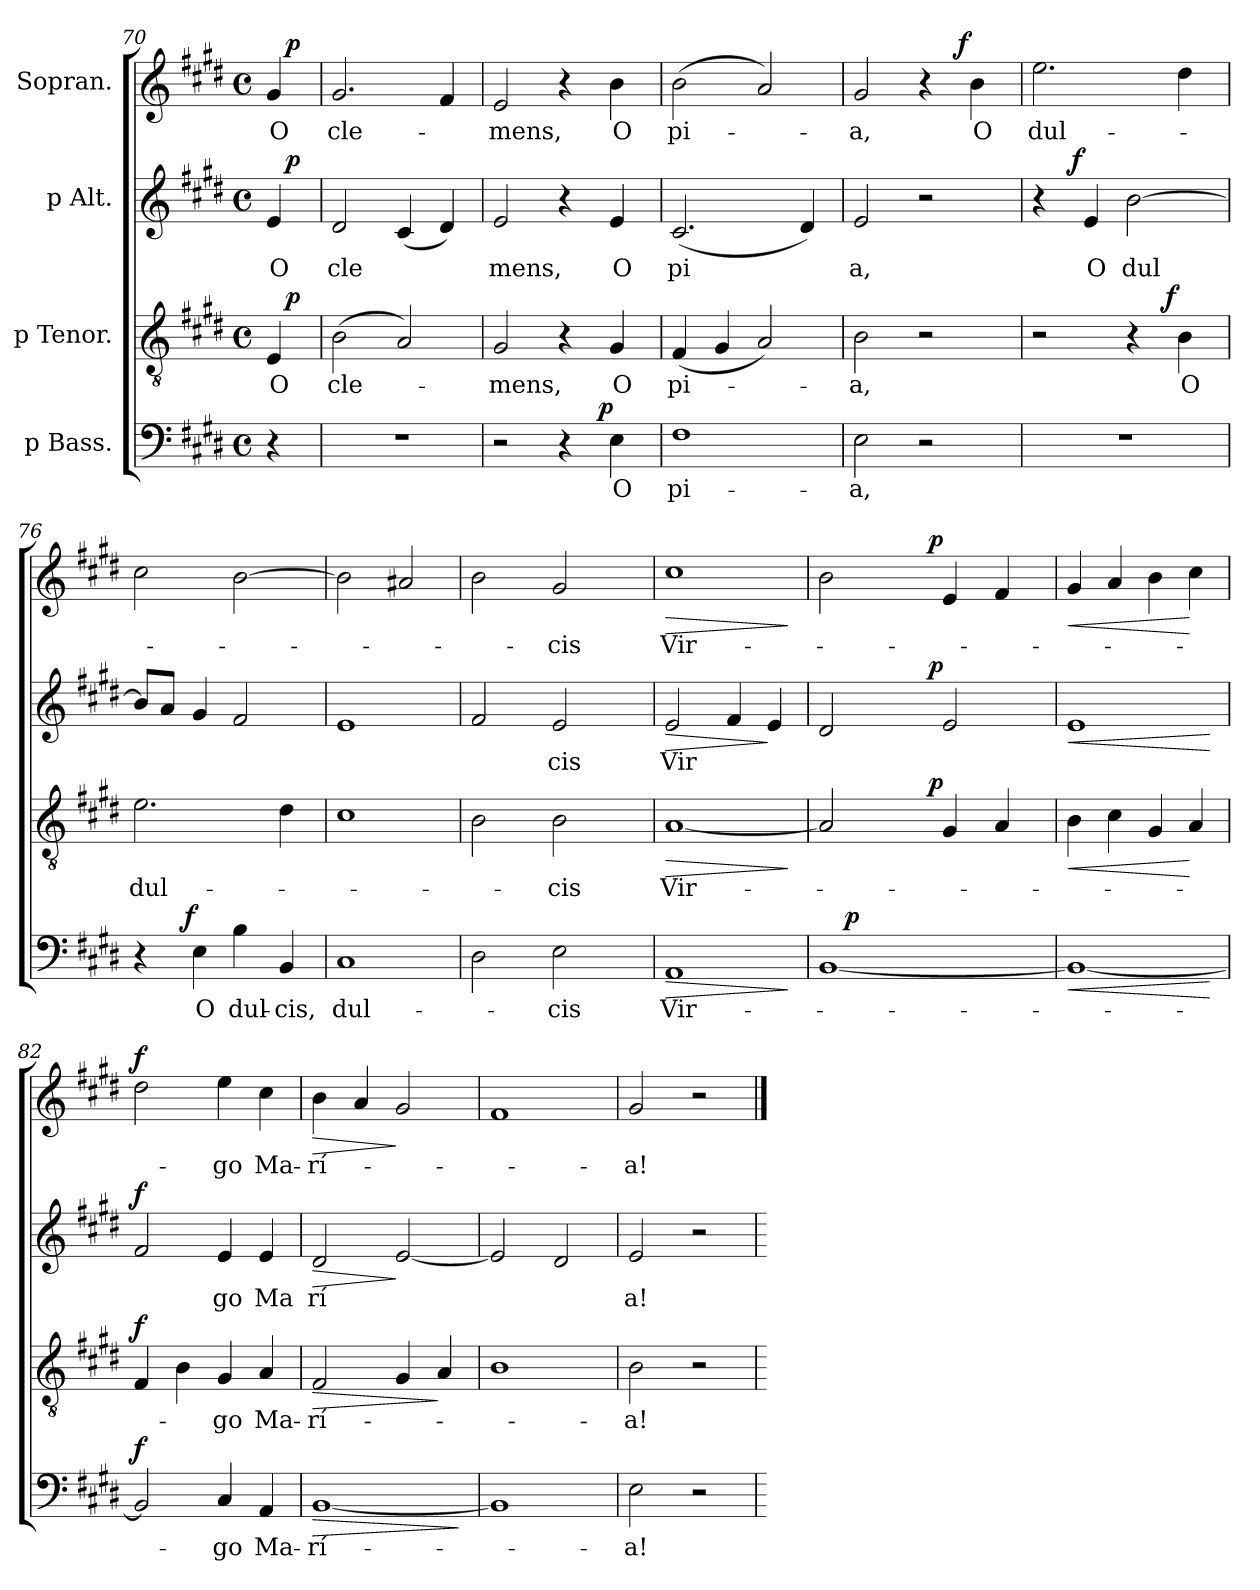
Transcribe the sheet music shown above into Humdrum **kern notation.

**kern	**text	**dynam	**kern	**text	**dynam	**kern	**text	**dynam	**kern	**text	**dynam
*part4	*part4	*part4	*part3	*part3	*part3	*part2	*part2	*part2	*part1	*part1	*part1
*staff4	*staff4	*staff4	*staff3	*staff3	*staff3	*staff2	*staff2	*staff2	*staff1	*staff1	*staff1
*I"p Bass.	*	*	*I"p Tenor.	*	*	*I"p Alt.	*	*	*I"Sopran.	*	*
*clefF4	*	*	*clefGv2	*	*	*clefG2	*	*	*clefG2	*	*
*k[f#c#g#d#]	*	*	*k[f#c#g#d#]	*	*	*k[f#c#g#d#]	*	*	*k[f#c#g#d#]	*	*
*E:	*	*	*E:	*	*	*E:	*	*	*E:	*	*
*M4/4	*	*	*M4/4	*	*	*M4/4	*	*	*M4/4	*	*
*met(c)	*	*	*met(c)	*	*	*met(c)	*	*	*met(c)	*	*
=70	=70	=70	=70	=70	=70	=70	=70	=70	=70	=70	=70
!	!	!	!	!LO:LY:b:cj	!	!	!LO:LY:b:cj	!	!	!LO:LY:b:cj	!
*	*	*	*^	*	*	*^	*	*	*^	*	*
4r	.	.	4E/	16ryy	O	.	4e/	16ryy	O	.	4g#/	16ryy	O	.
!	!	!	!	!	!	!LO:DY:a	!	!	!	!LO:DY:a	!	!	!	!LO:DY:a
.	.	.	.	8.ryy	.	p	.	8.ryy	.	p	.	8.ryy	.	p
=71	=71	=71	=71	=71	=71	=71	=71	=71	=71	=71	=71	=71	=71	=71
!	!	!	!	!	!LO:LY:b	!	!	!	!LO:LY:b	!	!	!	!LO:LY:b	!
*	*	*	*v	*v	*	*	*	*	*	*	*v	*v	*	*
*	*	*	*	*	*	*v	*v	*	*	*	*	*
1r	.	.	(>2B\	cle-	.	2d#/	cle	.	2.g#/	cle-	.
.	.	.	2A/)	.	.	(<4c#/	.	.	.	.	.
.	.	.	.	.	.	4d#/)	.	.	4f#/	.	.
=72	=72	=72	=72	=72	=72	=72	=72	=72	=72	=72	=72
!	!	!	!	!LO:LY:b:cj	!	!	!LO:LY:b:cj	!	!	!LO:LY:b:cj	!
*^	*	*	*	*	*	*	*	*	*	*	*
2r	2ryy	.	.	2G#/	-mens,	.	2e/	mens,	.	2e/	-mens,	.
4r	8..ryy	.	.	4r	.	.	4r	.	.	4r	.	.
!	!	!	!LO:DY:a	!	!	!	!	!	!	!	!	!
.	4ryy	.	p	.	.	.	.	.	.	.	.	.
!	!	!LO:LY:b:cj	!	!	!LO:LY:b:cj	!	!	!LO:LY:b:cj	!	!	!LO:LY:b:cj	!
4E\	.	O	.	4G#/	O	.	4e/	O	.	4b\	O	.
.	32ryy	.	.	.	.	.	.	.	.	.	.	.
=73	=73	=73	=73	=73	=73	=73	=73	=73	=73	=73	=73	=73
!	!	!LO:LY:b:cj	!	!	!LO:LY:b:cj	!	!	!LO:LY:b:cj	!	!	!LO:LY:b:cj	!
*v	*v	*	*	*	*	*	*	*	*	*	*	*
1F#	pi-	.	(<4F#/	pi-	.	(<2.c#/	pi	.	(>2b\	pi-	.
.	.	.	4G#/	.	.	.	.	.	.	.	.
.	.	.	2A/)	.	.	.	.	.	2a/)	.	.
.	.	.	.	.	.	4d#/)	.	.	.	.	.
=74	=74	=74	=74	=74	=74	=74	=74	=74	=74	=74	=74
!	!LO:LY:b:cj	!	!	!LO:LY:b:cj	!	!	!LO:LY:b:cj	!	!	!LO:LY:b:cj	!
*	*	*	*	*	*	*	*	*	*^	*	*
2E\	-a,	.	2B\	-a,	.	2e/	a,	.	2g#/	2ryy	-a,	.
2r	.	.	2r	.	.	2r	.	.	4r	8..ryy	.	.
!	!	!	!	!	!	!	!	!	!	!	!	!LO:DY:a
.	.	.	.	.	.	.	.	.	.	4ryy	.	f
!	!	!	!	!	!	!	!	!	!	!	!LO:LY:b:cj	!
.	.	.	.	.	.	.	.	.	4b\	.	O	.
.	.	.	.	.	.	.	.	.	.	32ryy	.	.
=75	=75	=75	=75	=75	=75	=75	=75	=75	=75	=75	=75	=75
!	!	!	!	!	!	!	!	!	!	!	!LO:LY:b	!
*	*	*	*^	*	*	*^	*	*	*v	*v	*	*
1r	.	.	2r	2ryy	.	.	4r	8..ryy	.	.	2.ee\	dul-	.
!	!	!	!	!	!	!	!	!	!	!LO:DY:a	!	!	!
.	.	.	.	.	.	.	.	2ryy	.	f	.	.	.
!	!	!	!	!	!	!	!	!	!LO:LY:b:cj	!	!	!	!
.	.	.	.	.	.	.	4e/	.	O	.	.	.	.
!	!	!	!	!	!	!	!	!	!LO:LY:b	!	!	!	!
.	.	.	4r	8..ryy	.	.	[>2b\	.	dul	.	.	.	.
!	!	!	!	!	!	!LO:DY:a	!	!	!	!	!	!	!
.	.	.	.	4ryy	.	f	.	4ryy	.	.	.	.	.
!	!	!	!	!	!LO:LY:b:cj	!	!	!	!	!	!	!	!
.	.	.	4B\	.	O	.	.	.	.	.	4dd#\	.	.
.	.	.	.	32ryy	.	.	.	32ryy	.	.	.	.	.
=76	=76	=76	=76	=76	=76	=76	=76	=76	=76	=76	=76	=76	=76
!	!	!	!	!	!LO:LY:b	!	!	!	!	!	!	!	!
*	*	*	*v	*v	*	*	*	*	*	*	*	*	*
*^	*	*	*	*	*	*v	*v	*	*	*	*	*
4r	8...ryy	.	.	2.e\	dul-	.	8b/L]	.	.	2cc#\	.	.
.	.	.	.	.	.	.	8a/J	.	.	.	.	.
!	!	!	!LO:DY:a	!	!	!	!	!	!	!	!	!
.	2ryy	.	f	.	.	.	.	.	.	.	.	.
!	!	!LO:LY:b:cj	!	!	!	!	!	!	!	!	!	!
4E\	.	O	.	.	.	.	4g#/	.	.	.	.	.
!	!	!LO:LY:b:cj	!	!	!	!	!	!	!	!	!	!
4B\	.	dul-	.	.	.	.	2f#/	.	.	[>2b\	.	.
.	4ryy	.	.	.	.	.	.	.	.	.	.	.
!	!	!LO:LY:b:cj	!	!	!	!	!	!	!	!	!	!
4BB/	.	-cis,	.	4d#\	.	.	.	.	.	.	.	.
.	64ryy	.	.	.	.	.	.	.	.	.	.	.
=77	=77	=77	=77	=77	=77	=77	=77	=77	=77	=77	=77	=77
!	!	!LO:LY:b:cj	!	!	!	!	!	!	!	!	!	!
*v	*v	*	*	*	*	*	*	*	*	*	*	*
1C#	dul-	.	1c#	.	.	1e	.	.	2b\]	.	.
.	.	.	.	.	.	.	.	.	2a#X/	.	.
!!LO:LB:g=z
=78	=78	=78	=78	=78	=78	=78	=78	=78	=78	=78	=78
*	*	*	*^	*	*	*^	*	*	*^	*	*
2D#\	.	.	2B\	16ryy	.	.	2f#/	16ryy	.	.	2b\	16ryy	.	.
.	.	.	.	64ryy	.	.	.	64ryy	.	.	.	64ryy	.	.
.	.	.	.	2ryy	.	.	.	2ryy	.	.	.	2ryy	.	.
!	!LO:LY:b:cj	!	!	!	!LO:LY:b:cj	!	!	!	!LO:LY:b:cj	!	!	!	!LO:LY:b:cj	!
2E\	-cis	.	2B\	.	-cis	.	2e/	.	cis	.	2g#/	.	-cis	.
.	.	.	.	4ryy	.	.	.	4ryy	.	.	.	4ryy	.	.
.	.	.	.	8ryy	.	.	.	8ryy	.	.	.	8ryy	.	.
.	.	.	.	32.ryy	.	.	.	32.ryy	.	.	.	32.ryy	.	.
=79	=79	=79	=79	=79	=79	=79	=79	=79	=79	=79	=79	=79	=79	=79
!	!LO:LY:b:cj	!LO:HP:b	!	!	!LO:LY:b:cj	!LO:HP:b	!	!	!LO:LY:b	!LO:HP:b	!	!	!LO:LY:b:cj	!LO:HP:b
*	*	*	*v	*v	*	*	*	*	*	*	*v	*v	*	*
*	*	*	*	*	*	*v	*v	*	*	*	*	*
1AA	Vir-	>	[<1A	Vir-	>	2e/	Vir	>	1cc#	Vir-	>
.	.	.	.	.	.	4f#/	.	.	.	.	.
.	.	.	.	.	.	4e/	.	]	.	.	.
.	.	]	.	.	]	.	.	.	.	.	]
=80	=80	=80	=80	=80	=80	=80	=80	=80	=80	=80	=80
*^	*	*	*^	*	*	*^	*	*	*^	*	*
[<1BB	16ryy	.	.	2A/]	4ryy	.	.	2d#/	4ryy	.	.	2b\	4ryy	.	.
.	64ryy	.	.	.	.	.	.	.	.	.	.	.	.	.	.
!	!	!	!LO:DY:a	!	!	!	!	!	!	!	!	!	!	!	!
.	2ryy	.	p	.	.	.	.	.	.	.	.	.	.	.	.
.	.	.	.	.	8ryy	.	.	.	8ryy	.	.	.	8ryy	.	.
.	.	.	.	.	16ryy	.	.	.	16ryy	.	.	.	16ryy	.	.
.	.	.	.	.	64ryy	.	.	.	64ryy	.	.	.	64ryy	.	.
!	!	!	!	!	!	!	!LO:DY:a	!	!	!	!LO:DY:a	!	!	!	!LO:DY:a
.	.	.	.	.	2ryy	.	p	.	2ryy	.	p	.	2ryy	.	p
.	.	.	.	4G#/	.	.	.	2e/	.	.	.	4e/	.	.	.
.	4ryy	.	.	.	.	.	.	.	.	.	.	.	.	.	.
.	.	.	.	4A/	.	.	.	.	.	.	.	4f#/	.	.	.
.	8ryy	.	.	.	.	.	.	.	.	.	.	.	.	.	.
.	32.ryy	.	.	.	32.ryy	.	.	.	32.ryy	.	.	.	32.ryy	.	.
=81	=81	=81	=81	=81	=81	=81	=81	=81	=81	=81	=81	=81	=81	=81	=81
!	!	!	!LO:HP:b	!	!	!	!LO:HP:b	!	!	!	!LO:HP:b	!	!	!	!LO:HP:b
*v	*v	*	*	*	*	*	*	*v	*v	*	*	*v	*v	*	*
*	*	*	*v	*v	*	*	*	*	*	*	*	*
1BB_<	.	<	4B\	.	<	1e	.	<	4g#/	.	<
.	.	.	4c#\	.	.	.	.	.	4a/	.	.
.	.	.	4G#/	.	.	.	.	.	4b\	.	.
.	.	.	4A/	.	[	.	.	.	4cc#\	.	[
.	.	[	.	.	.	.	.	[	.	.	.
=82	=82	=82	=82	=82	=82	=82	=82	=82	=82	=82	=82
!	!	!LO:DY:a	!	!	!LO:DY:a	!	!	!LO:DY:a	!	!	!LO:DY:a
2BB/]	.	f	4F#/	.	f	2f#/	.	f	2dd#\	.	f
.	.	.	4B\	.	.	.	.	.	.	.	.
!	!LO:LY:b:cj	!	!	!LO:LY:b:cj	!	!	!LO:LY:b:cj	!	!	!LO:LY:b:cj	!
4C#/	-go	.	4G#/	-go	.	4e/	go	.	4ee\	-go	.
!	!LO:LY:b:cj	!	!	!LO:LY:b:cj	!	!	!LO:LY:b:cj	!	!	!LO:LY:b:cj	!
4AA/	Ma-	.	4A/	Ma-	.	4e/	Ma	.	4cc#\	Ma-	.
=83	=83	=83	=83	=83	=83	=83	=83	=83	=83	=83	=83
!	!LO:LY:b:cj	!LO:HP:b	!	!LO:LY:b:cj	!LO:HP:b	!	!LO:LY:b:cj	!LO:HP:b	!	!LO:LY:b:cj	!LO:HP:b
[<1BB	-rí-	>	2F#/	-rí-	>	2d#/	rí	>	4b\	-rí-	>
.	.	.	.	.	.	.	.	.	4a/	.	.
.	.	.	4G#/	.	.	[<2e/	.	]	2g#/	.	]
.	.	.	4A/	.	]	.	.	.	.	.	.
.	.	]	.	.	.	.	.	.	.	.	.
=84	=84	=84	=84	=84	=84	=84	=84	=84	=84	=84	=84
1BB]	.	.	1B	.	.	2e/]	.	.	1f#	.	.
.	.	.	.	.	.	2d#/	.	.	.	.	.
=85	=85	=85	=85	=85	=85	=85	=85	=85	=85	=85	=85
!	!LO:LY:b:cj	!	!	!LO:LY:b:cj	!	!	!LO:LY:b:cj	!	!	!LO:LY:b:cj	!
2E\	-a!	.	2B\	-a!	.	2e/	a!	.	2g#/	-a!	.
2r	.	.	2r	.	.	2r	.	.	2r	.	.
=	==	==	=	==	==	=	==	==	==	==	==
*-	*-	*-	*-	*-	*-	*-	*-	*-	*-	*-	*-
